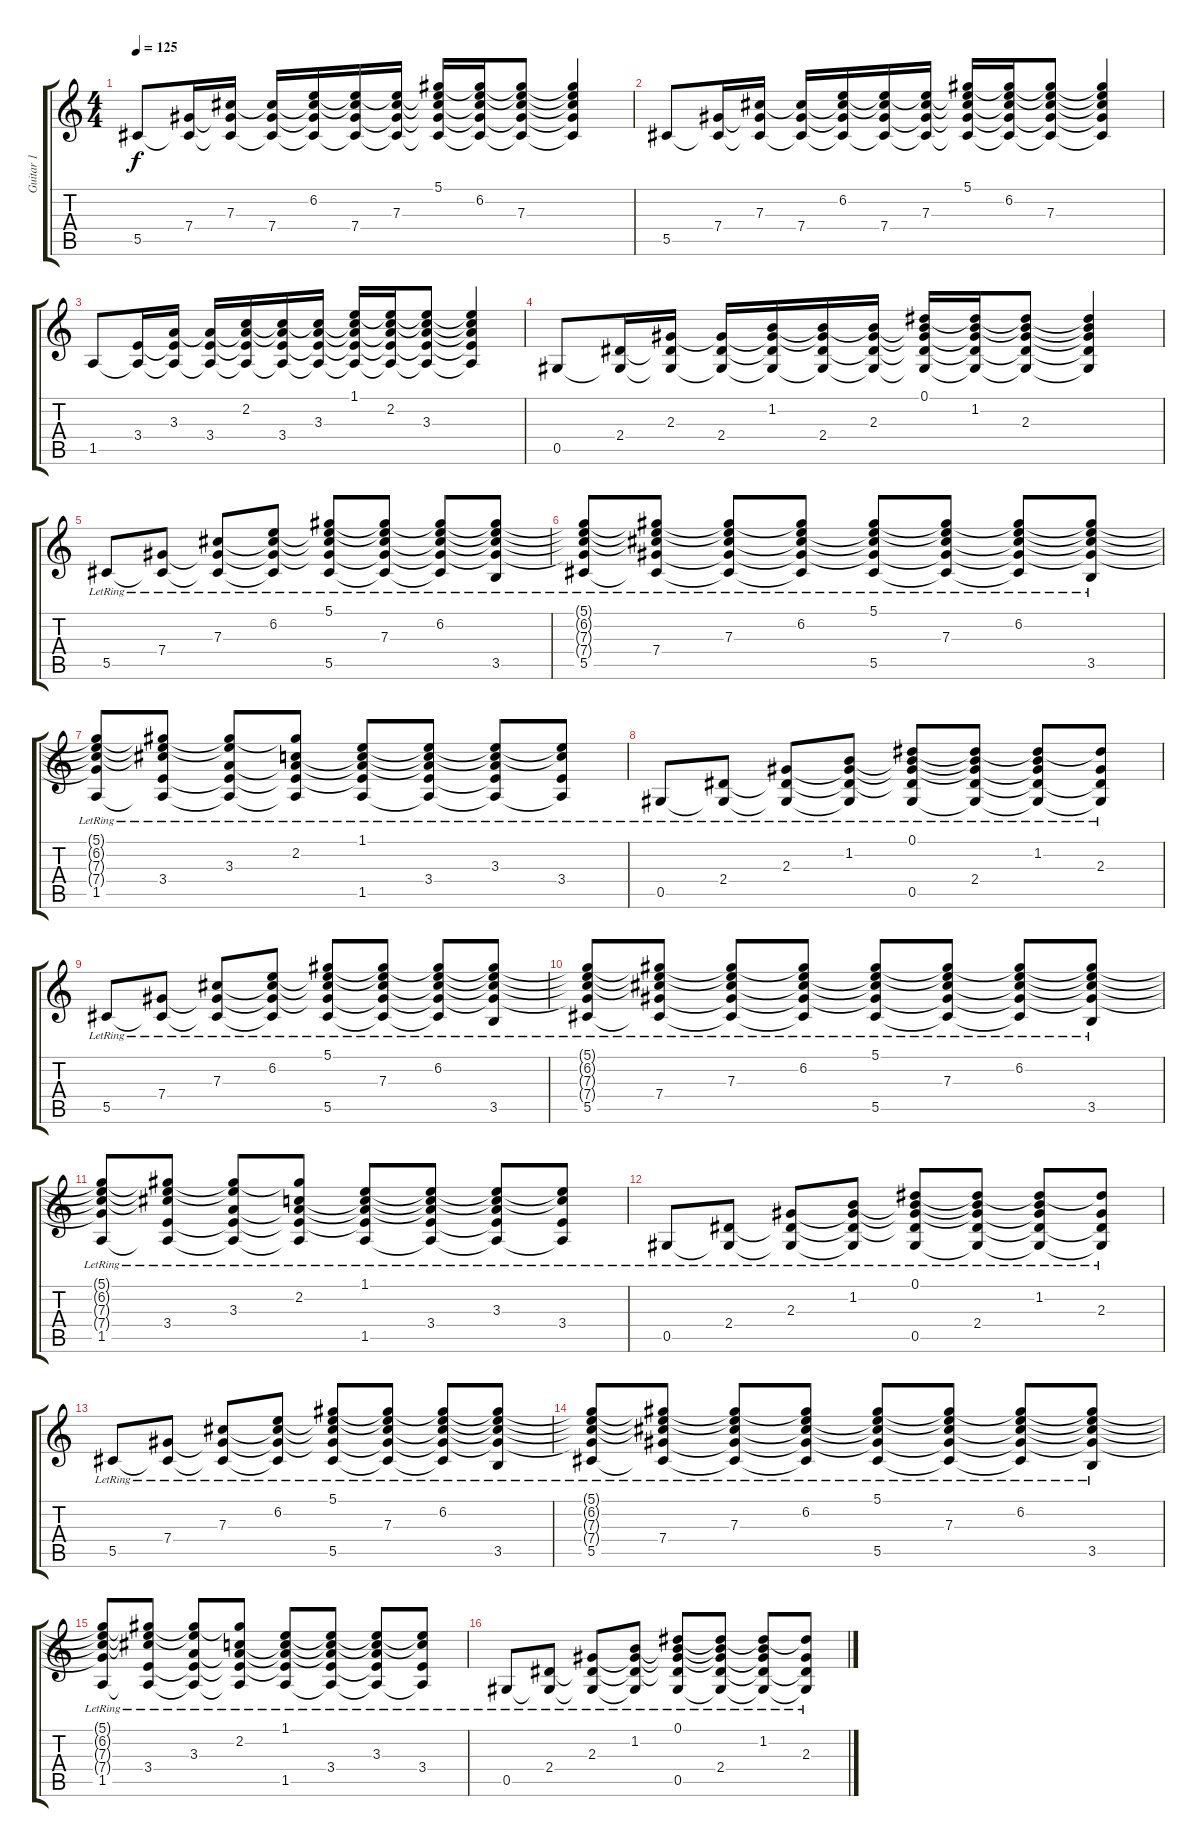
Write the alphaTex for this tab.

\track ("Guitar 1" "Guitar 1") {instrument acousticguitarsteel}
\staff {score tabs}
\tuning (Eb4 Bb3 Gb3 Db3 Ab2 Eb2) {hide}
\ts (4 4)
\tempo 125
\clef g2
\ks c
5.5.8{dy f} (7.4 5.5{t}).16 (7.3 7.4{t} 5.5{t}).16 (7.3{t} 7.4 5.5{t}).16 (6.2 7.3{t} 7.4{t} 5.5{t}).16 (6.2{t} 7.3{t} 7.4 5.5{t}).16 (6.2{t} 7.3 7.4{t} 5.5{t}).16 (5.1 6.2{t} 7.3{t} 7.4{t} 5.5{t}).16 (5.1{t} 6.2 7.3{t} 7.4{t} 5.5{t}).16 (5.1{t} 6.2{t} 7.3 7.4{t} 5.5{t}).8 (5.1{t} 6.2{t} 7.3{t} 7.4{t} 5.5{t}).4 |
5.5.8 (7.4 5.5{t}).16 (7.3 7.4{t} 5.5{t}).16 (7.3{t} 7.4 5.5{t}).16 (6.2 7.3{t} 7.4{t} 5.5{t}).16 (6.2{t} 7.3{t} 7.4 5.5{t}).16 (6.2{t} 7.3 7.4{t} 5.5{t}).16 (5.1 6.2{t} 7.3{t} 7.4{t} 5.5{t}).16 (5.1{t} 6.2 7.3{t} 7.4{t} 5.5{t}).16 (5.1{t} 6.2{t} 7.3 7.4{t} 5.5{t}).8 (5.1{t} 6.2{t} 7.3{t} 7.4{t} 5.5{t}).4 |
1.5.8 (3.4 1.5{t}).16 (3.3 3.4{t} 1.5{t}).16 (3.3{t} 3.4 1.5{t}).16 (2.2 3.3{t} 3.4{t} 1.5{t}).16 (2.2{t} 3.3{t} 3.4 1.5{t}).16 (2.2{t} 3.3 3.4{t} 1.5{t}).16 (1.1 2.2{t} 3.3{t} 3.4{t} 1.5{t}).16 (1.1{t} 2.2 3.3{t} 3.4{t} 1.5{t}).16 (1.1{t} 2.2{t} 3.3 3.4{t} 1.5{t}).8 (1.1{t} 2.2{t} 3.3{t} 3.4{t} 1.5{t}).4 |
0.5.8 (2.4 0.5{t}).16 (2.3 2.4{t} 0.5{t}).16 (2.3{t} 2.4 0.5{t}).16 (1.2 2.3{t} 2.4{t} 0.5{t}).16 (1.2{t} 2.3{t} 2.4 0.5{t}).16 (1.2{t} 2.3 2.4{t} 0.5{t}).16 (0.1 1.2{t} 2.3{t} 2.4{t} 0.5{t}).16 (0.1{t} 1.2 2.3{t} 2.4{t} 0.5{t}).16 (0.1{t} 1.2{t} 2.3 2.4{t} 0.5{t}).8 (0.1{t} 1.2{t} 2.3{t} 2.4{t} 0.5{t}).4 |
5.5{lr}.8 (7.4{lr} 5.5{t}).8 (7.3{lr} 7.4{t} 5.5{t}).8 (6.2{lr} 7.3{t} 7.4{t} 5.5{t}).8 (5.1{lr} 6.2{t} 7.3{t} 7.4{t} 5.5{lr}).8 (5.1{t} 6.2{t} 7.3{lr} 7.4{t} 5.5{t}).8 (5.1{t} 6.2{lr} 7.3{t} 7.4{t} 5.5{t}).8 (5.1{t} 6.2{t} 7.3{t} 7.4{t} 3.5{lr}).8 |
(5.1{t} 6.2{t} 7.3{t} 7.4{t} 5.5{lr}).8 (5.1{t} 6.2{t} 7.3{t} 7.4{lr} 5.5{t}).8 (5.1{t} 6.2{t} 7.3{lr} 7.4{t} 5.5{t}).8 (5.1{t} 6.2{lr} 7.3{t} 7.4{t} 5.5{t}).8 (5.1{lr} 6.2{t} 7.3{t} 7.4{t} 5.5{lr}).8 (5.1{t} 6.2{t} 7.3{lr} 7.4{t} 5.5{t}).8 (5.1{t} 6.2{lr} 7.3{t} 7.4{t} 5.5{t}).8 (5.1{t} 6.2{t} 7.3{t} 7.4{t} 3.5{lr}).8 |
(5.1{t} 6.2{t} 7.3{t} 7.4{t} 1.5{lr}).8 (5.1{t} 6.2{t} 7.3{t} 3.4{lr} 1.5{t}).8 (5.1{t} 6.2{t} 3.3{lr} 3.4{t} 1.5{t}).8 (5.1{t} 2.2{lr} 3.3{t} 3.4{t} 1.5{t}).8 (1.1{lr} 2.2{t} 3.3{t} 3.4{t} 1.5{lr}).8 (1.1{t} 2.2{t} 3.3{t} 3.4{lr} 1.5{t}).8 (1.1{t} 2.2{t} 3.3{lr} 3.4{t} 1.5{t}).8 (1.1{t} 2.2{t} 3.4{lr} 1.5{t}).8 |
0.5{lr}.8 (2.4{lr} 0.5{t}).8 (2.3{lr} 2.4{t} 0.5{t}).8 (1.2{lr} 2.3{t} 2.4{t} 0.5{t}).8 (0.1{lr} 1.2{t} 2.3{t} 2.4{t} 0.5{lr}).8 (0.1{t} 1.2{t} 2.3{t} 2.4{lr} 0.5{t}).8 (0.1{t} 1.2{lr} 2.3{t} 2.4{t} 0.5{t}).8 (0.1{t} 2.3{lr} 2.4{t} 0.5{t}).8 |
5.5{lr}.8 (7.4{lr} 5.5{t}).8 (7.3{lr} 7.4{t} 5.5{t}).8 (6.2{lr} 7.3{t} 7.4{t} 5.5{t}).8 (5.1{lr} 6.2{t} 7.3{t} 7.4{t} 5.5{lr}).8 (5.1{t} 6.2{t} 7.3{lr} 7.4{t} 5.5{t}).8 (5.1{t} 6.2{lr} 7.3{t} 7.4{t} 5.5{t}).8 (5.1{t} 6.2{t} 7.3{t} 7.4{t} 3.5{lr}).8 |
(5.1{t} 6.2{t} 7.3{t} 7.4{t} 5.5{lr}).8 (5.1{t} 6.2{t} 7.3{t} 7.4{lr} 5.5{t}).8 (5.1{t} 6.2{t} 7.3{lr} 7.4{t} 5.5{t}).8 (5.1{t} 6.2{lr} 7.3{t} 7.4{t} 5.5{t}).8 (5.1{lr} 6.2{t} 7.3{t} 7.4{t} 5.5{lr}).8 (5.1{t} 6.2{t} 7.3{lr} 7.4{t} 5.5{t}).8 (5.1{t} 6.2{lr} 7.3{t} 7.4{t} 5.5{t}).8 (5.1{t} 6.2{t} 7.3{t} 7.4{t} 3.5{lr}).8 |
(5.1{t} 6.2{t} 7.3{t} 7.4{t} 1.5{lr}).8 (5.1{t} 6.2{t} 7.3{t} 3.4{lr} 1.5{t}).8 (5.1{t} 6.2{t} 3.3{lr} 3.4{t} 1.5{t}).8 (5.1{t} 2.2{lr} 3.3{t} 3.4{t} 1.5{t}).8 (1.1{lr} 2.2{t} 3.3{t} 3.4{t} 1.5{lr}).8 (1.1{t} 2.2{t} 3.3{t} 3.4{lr} 1.5{t}).8 (1.1{t} 2.2{t} 3.3{lr} 3.4{t} 1.5{t}).8 (1.1{t} 2.2{t} 3.4{lr} 1.5{t}).8 |
0.5{lr}.8 (2.4{lr} 0.5{t}).8 (2.3{lr} 2.4{t} 0.5{t}).8 (1.2{lr} 2.3{t} 2.4{t} 0.5{t}).8 (0.1{lr} 1.2{t} 2.3{t} 2.4{t} 0.5{lr}).8 (0.1{t} 1.2{t} 2.3{t} 2.4{lr} 0.5{t}).8 (0.1{t} 1.2{lr} 2.3{t} 2.4{t} 0.5{t}).8 (0.1{t} 2.3{lr} 2.4{t} 0.5{t}).8 |
5.5{lr}.8 (7.4{lr} 5.5{t}).8 (7.3{lr} 7.4{t} 5.5{t}).8 (6.2{lr} 7.3{t} 7.4{t} 5.5{t}).8 (5.1{lr} 6.2{t} 7.3{t} 7.4{t} 5.5{lr}).8 (5.1{t} 6.2{t} 7.3{lr} 7.4{t} 5.5{t}).8 (5.1{t} 6.2{lr} 7.3{t} 7.4{t} 5.5{t}).8 (5.1{t} 6.2{t} 7.3{t} 7.4{t} 3.5{lr}).8 |
(5.1{t} 6.2{t} 7.3{t} 7.4{t} 5.5{lr}).8 (5.1{t} 6.2{t} 7.3{t} 7.4{lr} 5.5{t}).8 (5.1{t} 6.2{t} 7.3{lr} 7.4{t} 5.5{t}).8 (5.1{t} 6.2{lr} 7.3{t} 7.4{t} 5.5{t}).8 (5.1{lr} 6.2{t} 7.3{t} 7.4{t} 5.5{lr}).8 (5.1{t} 6.2{t} 7.3{lr} 7.4{t} 5.5{t}).8 (5.1{t} 6.2{lr} 7.3{t} 7.4{t} 5.5{t}).8 (5.1{t} 6.2{t} 7.3{t} 7.4{t} 3.5{lr}).8 |
(5.1{t} 6.2{t} 7.3{t} 7.4{t} 1.5{lr}).8 (5.1{t} 6.2{t} 7.3{t} 3.4{lr} 1.5{t}).8 (5.1{t} 6.2{t} 3.3{lr} 3.4{t} 1.5{t}).8 (5.1{t} 2.2{lr} 3.3{t} 3.4{t} 1.5{t}).8 (1.1{lr} 2.2{t} 3.3{t} 3.4{t} 1.5{lr}).8 (1.1{t} 2.2{t} 3.3{t} 3.4{lr} 1.5{t}).8 (1.1{t} 2.2{t} 3.3{lr} 3.4{t} 1.5{t}).8 (1.1{t} 2.2{t} 3.4{lr} 1.5{t}).8 |
0.5{lr}.8 (2.4{lr} 0.5{t}).8 (2.3{lr} 2.4{t} 0.5{t}).8 (1.2{lr} 2.3{t} 2.4{t} 0.5{t}).8 (0.1{lr} 1.2{t} 2.3{t} 2.4{t} 0.5{lr}).8 (0.1{t} 1.2{t} 2.3{t} 2.4{lr} 0.5{t}).8 (0.1{t} 1.2{lr} 2.3{t} 2.4{t} 0.5{t}).8 (0.1{t} 2.3{lr} 2.4{t} 0.5{t}).8
